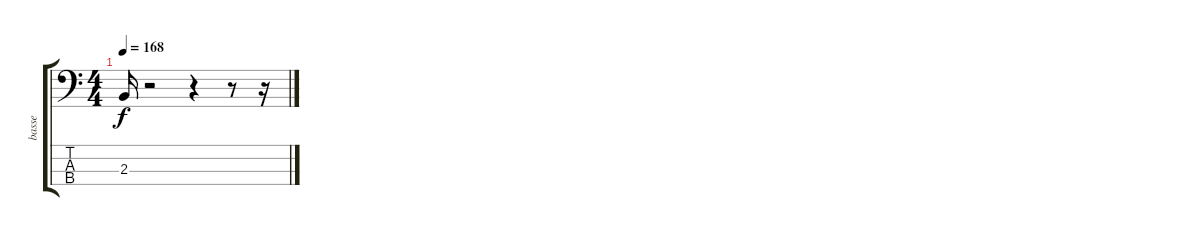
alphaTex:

\track ("basse" "basse") {instrument electricbassfinger}
\staff {score tabs}
\tuning (G2 D2 A1 E1) {hide}
\ts (4 4)
\tempo 168
\clef f4
\ks c
2.3{t}.16{dy f} r.2 r.4 r.8 r.16
